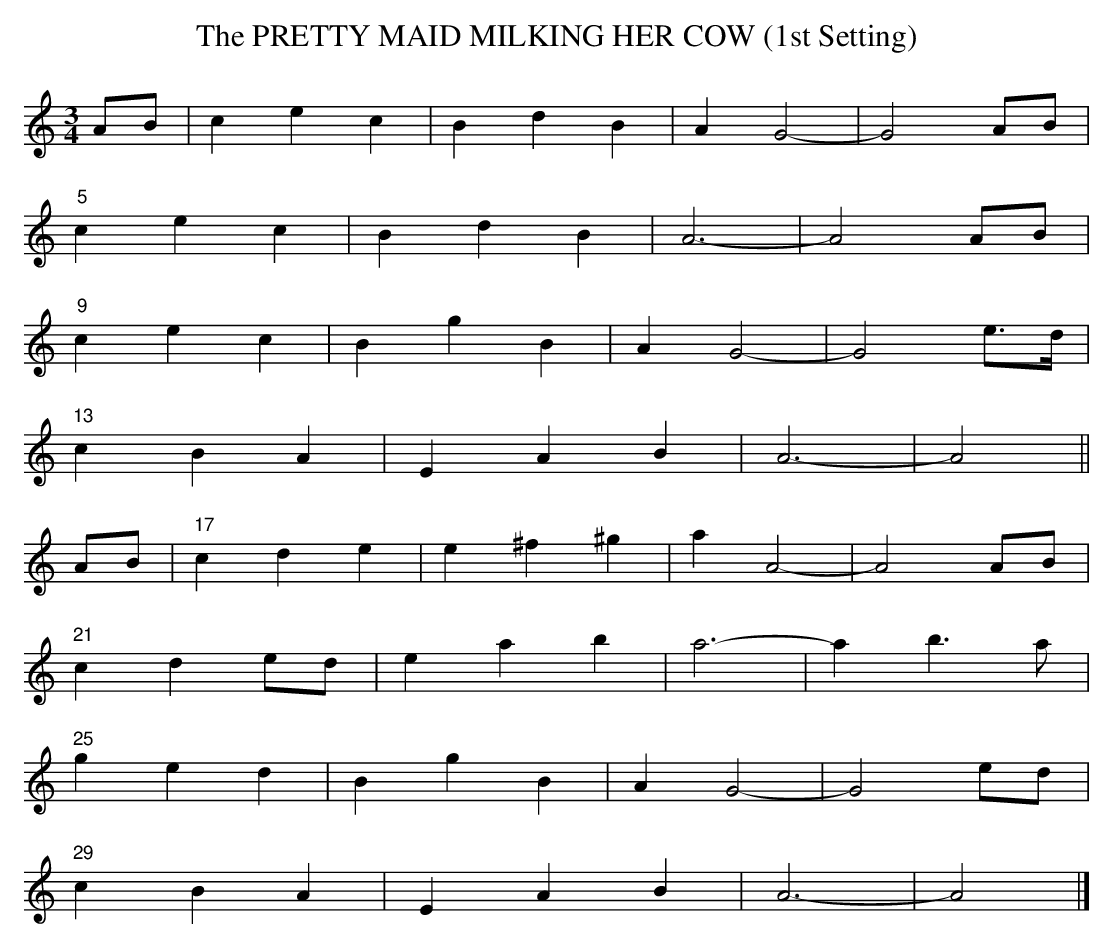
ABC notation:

X:1
T:PRETTY MAID MILKING HER COW (1st Setting), The
Y:"slow"
M:3/4
L:1/8
K:Am
AB|c2e2c2|B2d2B2|A2G4-|G4AB|
"5"c2e2c2|B2d2B2|A6-|A4AB|
"9"c2e2c2|B2g2B2|A2G4-|G4e>d|
"13"c2B2A2|E2A2B2|A6-|A4||
AB|"17"c2d2e2|e2^f2^g2|a2A4-|A4AB|
"21"c2d2ed|e2a2b2|a6-|a2b3a|
"25"g2e2d2|B2g2B2|A2G4-|G4ed|
"29"c2B2A2|E2A2B2|A6-|A4|]
